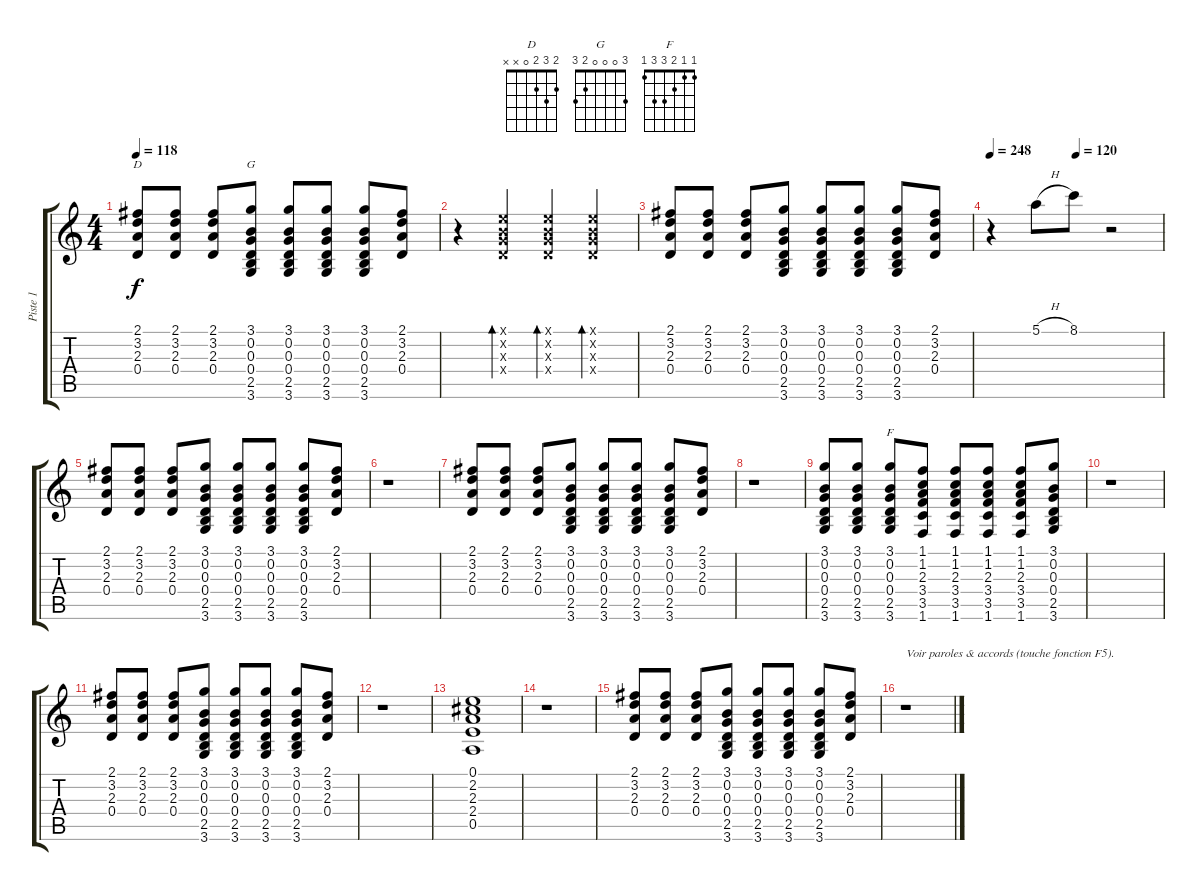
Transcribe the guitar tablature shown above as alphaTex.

\track ("Piste 1" "Piste 1") {instrument overdrivenguitar}
\staff {score tabs}
\tuning (E4 B3 G3 D3 A2 E2) {hide}
\chord ("D" 2 3 2 0 x x)
\chord ("G" 3 0 0 0 2 3)
\chord ("F" 1 1 2 3 3 1)
\ts (4 4)
\tempo 118
\clef g2
\ks c
(2.1 3.2 2.3 0.4).8{ch "D" dy f instrument overdrivenguitar} (2.1 3.2 2.3 0.4).8 (2.1 3.2 2.3 0.4).8 (3.1 0.2 0.3 0.4 2.5 3.6).8{ch "G"} (3.1 0.2 0.3 0.4 2.5 3.6).8 (3.1 0.2 0.3 0.4 2.5 3.6).8 (3.1 0.2 0.3 0.4 2.5 3.6).8 (2.1 3.2 2.3 0.4).8 |
r.4 (0.1{x} 0.2{x} 0.3{x} 0.4{x}).4{bd 60 instrument electricguitarmuted} (0.1{x} 0.2{x} 0.3{x} 0.4{x}).4{bd 60} (0.1{x} 0.2{x} 0.3{x} 0.4{x}).4{bd 60} |
(2.1 3.2 2.3 0.4).8{instrument overdrivenguitar} (2.1 3.2 2.3 0.4).8 (2.1 3.2 2.3 0.4).8 (3.1 0.2 0.3 0.4 2.5 3.6).8 (3.1 0.2 0.3 0.4 2.5 3.6).8 (3.1 0.2 0.3 0.4 2.5 3.6).8 (3.1 0.2 0.3 0.4 2.5 3.6).8 (2.1 3.2 2.3 0.4).8 |
\tempo 248
\tempo (120 0.5)
r.4 5.1{h}.8 8.1.8 r.2 |
(2.1 3.2 2.3 0.4).8 (2.1 3.2 2.3 0.4).8 (2.1 3.2 2.3 0.4).8 (3.1 0.2 0.3 0.4 2.5 3.6).8 (3.1 0.2 0.3 0.4 2.5 3.6).8 (3.1 0.2 0.3 0.4 2.5 3.6).8 (3.1 0.2 0.3 0.4 2.5 3.6).8 (2.1 3.2 2.3 0.4).8 |
r.1 |
(2.1 3.2 2.3 0.4).8 (2.1 3.2 2.3 0.4).8 (2.1 3.2 2.3 0.4).8 (3.1 0.2 0.3 0.4 2.5 3.6).8 (3.1 0.2 0.3 0.4 2.5 3.6).8 (3.1 0.2 0.3 0.4 2.5 3.6).8 (3.1 0.2 0.3 0.4 2.5 3.6).8 (2.1 3.2 2.3 0.4).8 |
r.1 |
(3.1 0.2 0.3 0.4 2.5 3.6).8 (3.1 0.2 0.3 0.4 2.5 3.6).8 (3.1 0.2 0.3 0.4 2.5 3.6).8{ch "F"} (1.1 1.2 2.3 3.4 3.5 1.6).8 (1.1 1.2 2.3 3.4 3.5 1.6).8 (1.1 1.2 2.3 3.4 3.5 1.6).8 (1.1 1.2 2.3 3.4 3.5 1.6).8 (3.1 0.2 0.3 0.4 2.5 3.6).8 |
r.1 |
(2.1 3.2 2.3 0.4).8 (2.1 3.2 2.3 0.4).8 (2.1 3.2 2.3 0.4).8 (3.1 0.2 0.3 0.4 2.5 3.6).8 (3.1 0.2 0.3 0.4 2.5 3.6).8 (3.1 0.2 0.3 0.4 2.5 3.6).8 (3.1 0.2 0.3 0.4 2.5 3.6).8 (2.1 3.2 2.3 0.4).8 |
r.1 |
(0.1 2.2 2.3 2.4 0.5).1 |
r.1 |
(2.1 3.2 2.3 0.4).8 (2.1 3.2 2.3 0.4).8 (2.1 3.2 2.3 0.4).8 (3.1 0.2 0.3 0.4 2.5 3.6).8 (3.1 0.2 0.3 0.4 2.5 3.6).8 (3.1 0.2 0.3 0.4 2.5 3.6).8 (3.1 0.2 0.3 0.4 2.5 3.6).8 (2.1 3.2 2.3 0.4).8 |
r.1{txt "Voir paroles & accords (touche fonction F5)."}
